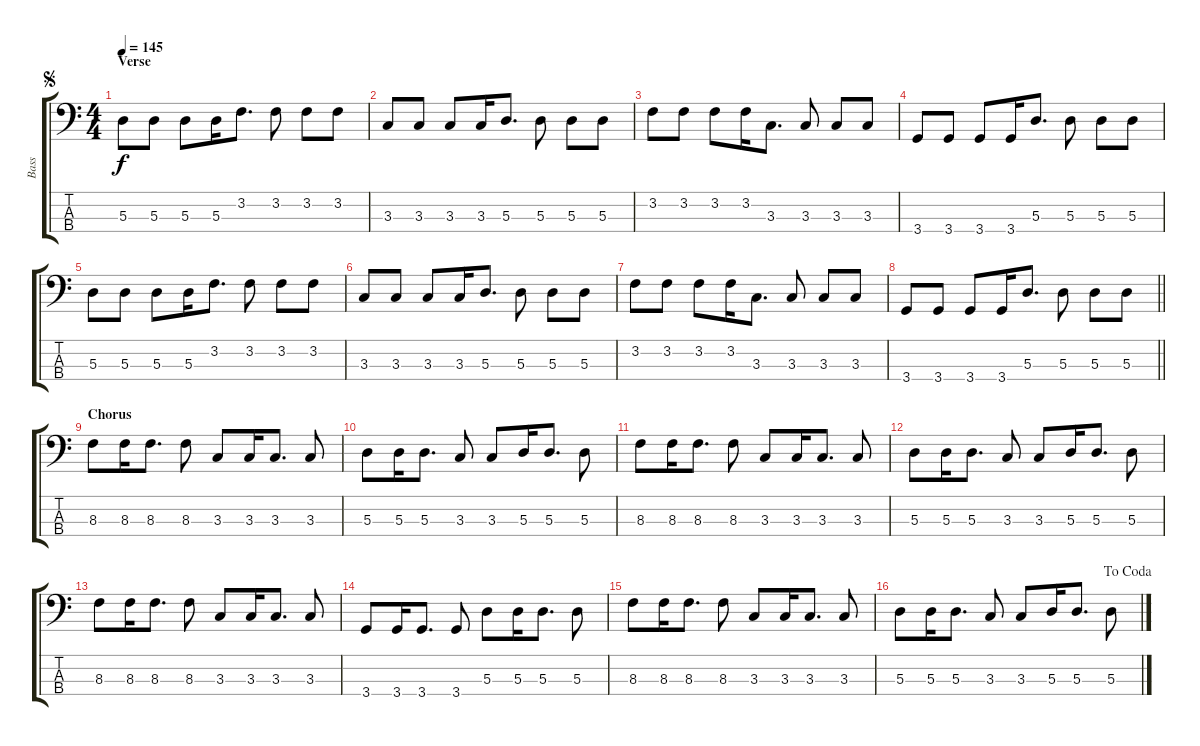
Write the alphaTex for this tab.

\track ("Bass" "Bass") {instrument electricbasspick}
\staff {score tabs}
\tuning (G2 D2 A1 E1) {hide}
\ts (4 4)
\section ("" "Verse")
\jump segno
\tempo 145
\clef f4
\ks c
5.3.8{dy f} 5.3.8 5.3.8 5.3.16 3.2.8{d} 3.2.8 3.2.8 3.2.8 |
3.3.8 3.3.8 3.3.8 3.3.16 5.3.8{d} 5.3.8 5.3.8 5.3.8 |
3.2.8 3.2.8 3.2.8 3.2.16 3.3.8{d} 3.3.8 3.3.8 3.3.8 |
3.4.8 3.4.8 3.4.8 3.4.16 5.3.8{d} 5.3.8 5.3.8 5.3.8 |
5.3.8 5.3.8 5.3.8 5.3.16 3.2.8{d} 3.2.8 3.2.8 3.2.8 |
3.3.8 3.3.8 3.3.8 3.3.16 5.3.8{d} 5.3.8 5.3.8 5.3.8 |
3.2.8 3.2.8 3.2.8 3.2.16 3.3.8{d} 3.3.8 3.3.8 3.3.8 |
\barLineRight lightlight
3.4.8 3.4.8 3.4.8 3.4.16 5.3.8{d} 5.3.8 5.3.8 5.3.8 |
\section ("" "Chorus")
8.3.8 8.3.16 8.3.8{d} 8.3.8 3.3.8 3.3.16 3.3.8{d} 3.3.8 |
5.3.8 5.3.16 5.3.8{d} 3.3.8 3.3.8 5.3.16 5.3.8{d} 5.3.8 |
8.3.8 8.3.16 8.3.8{d} 8.3.8 3.3.8 3.3.16 3.3.8{d} 3.3.8 |
5.3.8 5.3.16 5.3.8{d} 3.3.8 3.3.8 5.3.16 5.3.8{d} 5.3.8 |
8.3.8 8.3.16 8.3.8{d} 8.3.8 3.3.8 3.3.16 3.3.8{d} 3.3.8 |
3.4.8 3.4.16 3.4.8{d} 3.4.8 5.3.8 5.3.16 5.3.8{d} 5.3.8 |
8.3.8 8.3.16 8.3.8{d} 8.3.8 3.3.8 3.3.16 3.3.8{d} 3.3.8 |
\jump dacoda
5.3.8 5.3.16 5.3.8{d} 3.3.8 3.3.8 5.3.16 5.3.8{d} 5.3.8
